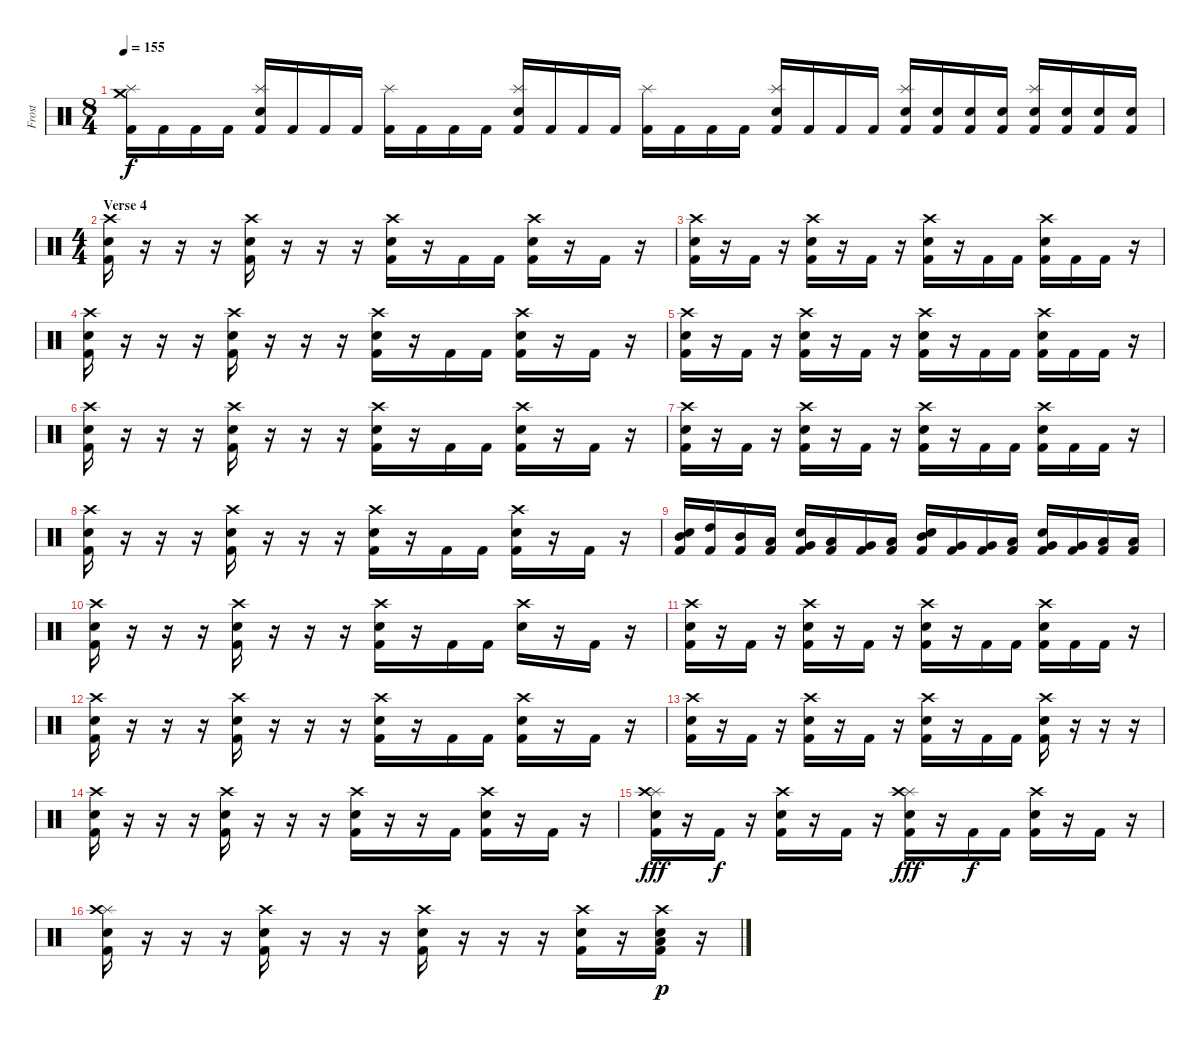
\track ("Frost" "Frost") {instrument percussion}
\staff {score}
\articulation defaults
\ts (8 4)
\tempo 155
\clef neutral
\ks c
("Kick (hit) 2" "Splash (hit)" "Crash medium (hit)").16{dy f} "Kick (hit) 2".16 "Kick (hit) 2".16 "Kick (hit) 2".16 ("Kick (hit) 2" "Electric Snare (hit)" "Splash (hit)").16 "Kick (hit) 2".16 "Kick (hit) 2".16 "Kick (hit) 2".16 ("Kick (hit) 2" "Splash (hit)").16 "Kick (hit) 2".16 "Kick (hit) 2".16 "Kick (hit) 2".16 ("Kick (hit) 2" "Electric Snare (hit)" "Splash (hit)").16 "Kick (hit) 2".16 "Kick (hit) 2".16 "Kick (hit) 2".16 ("Kick (hit) 2" "Splash (hit)").16 "Kick (hit) 2".16 "Kick (hit) 2".16 "Kick (hit) 2".16 ("Kick (hit) 2" "Electric Snare (hit)" "Splash (hit)").16 "Kick (hit) 2".16 "Kick (hit) 2".16 "Kick (hit) 2".16 ("Kick (hit) 2" "Electric Snare (hit)" "Splash (hit)").16 ("Kick (hit) 2" "Electric Snare (hit)").16 ("Kick (hit) 2" "Electric Snare (hit)").16 ("Kick (hit) 2" "Electric Snare (hit)").16 ("Kick (hit) 2" "Electric Snare (hit)" "Splash (hit)").16 ("Kick (hit) 2" "Electric Snare (hit)").16 ("Kick (hit) 2" "Electric Snare (hit)").16 ("Kick (hit) 2" "Electric Snare (hit)").16 |
\ts (4 4)
\section ("" "Verse 4")
("Kick (hit) 2" "Electric Snare (hit)" "Crash high (hit)").16 r.16 r.16 r.16 ("Kick (hit) 2" "Electric Snare (hit)" "Crash high (hit)").16 r.16 r.16 r.16 ("Kick (hit) 2" "Electric Snare (hit)" "Crash high (hit)").16 r.16 "Kick (hit) 2".16 "Kick (hit) 2".16 ("Kick (hit) 2" "Electric Snare (hit)" "Crash high (hit)").16 r.16 "Kick (hit) 2".16 r.16 |
("Kick (hit) 2" "Electric Snare (hit)" "Crash high (hit)").16 r.16 "Kick (hit) 2".16 r.16 ("Kick (hit) 2" "Electric Snare (hit)" "Crash high (hit)").16 r.16 "Kick (hit) 2".16 r.16 ("Kick (hit) 2" "Electric Snare (hit)" "Crash high (hit)").16 r.16 "Kick (hit) 2".16 "Kick (hit) 2".16 ("Kick (hit) 2" "Electric Snare (hit)" "Crash high (hit)").16 "Kick (hit) 2".16 "Kick (hit) 2".16 r.16 |
("Kick (hit) 2" "Electric Snare (hit)" "Crash high (hit)").16 r.16 r.16 r.16 ("Kick (hit) 2" "Electric Snare (hit)" "Crash high (hit)").16 r.16 r.16 r.16 ("Kick (hit) 2" "Electric Snare (hit)" "Crash high (hit)").16 r.16 "Kick (hit) 2".16 "Kick (hit) 2".16 ("Kick (hit) 2" "Electric Snare (hit)" "Crash high (hit)").16 r.16 "Kick (hit) 2".16 r.16 |
("Kick (hit) 2" "Electric Snare (hit)" "Crash high (hit)").16 r.16 "Kick (hit) 2".16 r.16 ("Kick (hit) 2" "Electric Snare (hit)" "Crash high (hit)").16 r.16 "Kick (hit) 2".16 r.16 ("Kick (hit) 2" "Electric Snare (hit)" "Crash high (hit)").16 r.16 "Kick (hit) 2".16 "Kick (hit) 2".16 ("Kick (hit) 2" "Electric Snare (hit)" "Crash high (hit)").16 "Kick (hit) 2".16 "Kick (hit) 2".16 r.16 |
("Kick (hit) 2" "Electric Snare (hit)" "Crash high (hit)").16 r.16 r.16 r.16 ("Kick (hit) 2" "Electric Snare (hit)" "Crash high (hit)").16 r.16 r.16 r.16 ("Kick (hit) 2" "Electric Snare (hit)" "Crash high (hit)").16 r.16 "Kick (hit) 2".16 "Kick (hit) 2".16 ("Kick (hit) 2" "Electric Snare (hit)" "Crash high (hit)").16 r.16 "Kick (hit) 2".16 r.16 |
("Kick (hit) 2" "Electric Snare (hit)" "Crash high (hit)").16 r.16 "Kick (hit) 2".16 r.16 ("Kick (hit) 2" "Electric Snare (hit)" "Crash high (hit)").16 r.16 "Kick (hit) 2".16 r.16 ("Kick (hit) 2" "Electric Snare (hit)" "Crash high (hit)").16 r.16 "Kick (hit) 2".16 "Kick (hit) 2".16 ("Kick (hit) 2" "Electric Snare (hit)" "Crash high (hit)").16 "Kick (hit) 2".16 "Kick (hit) 2".16 r.16 |
("Kick (hit) 2" "Electric Snare (hit)" "Crash high (hit)").16 r.16 r.16 r.16 ("Kick (hit) 2" "Electric Snare (hit)" "Crash high (hit)").16 r.16 r.16 r.16 ("Kick (hit) 2" "Electric Snare (hit)" "Crash high (hit)").16 r.16 "Kick (hit) 2".16 "Kick (hit) 2".16 ("Kick (hit) 2" "Electric Snare (hit)" "Crash high (hit)").16 r.16 "Kick (hit) 2".16 r.16 |
("Kick (hit) 2" "Electric Snare (hit)" "Mid Tom (hit)").16 ("Kick (hit) 2" "High Tom (hit)").16 ("Kick (hit) 2" "Mid Tom (hit)").16 ("Kick (hit) 2" "Low Tom (hit)").16 ("Kick (hit) 2" "Electric Snare (hit)" "Very Low Tom (hit)").16 ("Kick (hit) 2" "Low Tom (hit)").16 ("Kick (hit) 2" "Very Low Tom (hit)").16 ("Kick (hit) 2" "Low Tom (hit)").16 ("Kick (hit) 2" "Electric Snare (hit)" "Mid Tom (hit)").16 ("Kick (hit) 2" "Very Low Tom (hit)").16 ("Kick (hit) 2" "Very Low Tom (hit)").16 ("Kick (hit) 2" "Low Floor Tom (hit)").16 ("Kick (hit) 2" "Electric Snare (hit)" "Very Low Tom (hit)").16 ("Kick (hit) 2" "Very Low Tom (hit)").16 ("Kick (hit) 2" "Low Floor Tom (hit)").16 ("Kick (hit) 2" "Low Floor Tom (hit)").16 |
("Kick (hit) 2" "Electric Snare (hit)" "Crash high (hit)").16 r.16 r.16 r.16 ("Kick (hit) 2" "Electric Snare (hit)" "Crash high (hit)").16 r.16 r.16 r.16 ("Kick (hit) 2" "Electric Snare (hit)" "Crash high (hit)").16 r.16 "Kick (hit) 2".16 "Kick (hit) 2".16 ("Electric Snare (hit)" "Crash high (hit)").16 r.16 "Kick (hit) 2".16 r.16 |
("Kick (hit) 2" "Electric Snare (hit)" "Crash high (hit)").16 r.16 "Kick (hit) 2".16 r.16 ("Kick (hit) 2" "Electric Snare (hit)" "Crash high (hit)").16 r.16 "Kick (hit) 2".16 r.16 ("Kick (hit) 2" "Electric Snare (hit)" "Crash high (hit)").16 r.16 "Kick (hit) 2".16 "Kick (hit) 2".16 ("Kick (hit) 2" "Electric Snare (hit)" "Crash high (hit)").16 "Kick (hit) 2".16 "Kick (hit) 2".16 r.16 |
("Kick (hit) 2" "Electric Snare (hit)" "Crash high (hit)").16 r.16 r.16 r.16 ("Kick (hit) 2" "Electric Snare (hit)" "Crash high (hit)").16 r.16 r.16 r.16 ("Kick (hit) 2" "Electric Snare (hit)" "Crash high (hit)").16 r.16 "Kick (hit) 2".16 "Kick (hit) 2".16 ("Kick (hit) 2" "Electric Snare (hit)" "Crash high (hit)").16 r.16 "Kick (hit) 2".16 r.16 |
("Kick (hit) 2" "Electric Snare (hit)" "Crash high (hit)").16 r.16 "Kick (hit) 2".16 r.16 ("Kick (hit) 2" "Electric Snare (hit)" "Crash high (hit)").16 r.16 "Kick (hit) 2".16 r.16 ("Kick (hit) 2" "Electric Snare (hit)" "Crash high (hit)").16 r.16 "Kick (hit) 2".16 "Kick (hit) 2".16 ("Kick (hit) 2" "Electric Snare (hit)" "Crash high (hit)").16 r.16 r.16 r.16 |
("Kick (hit) 2" "Electric Snare (hit)" "Crash high (hit)").16 r.16 r.16 r.16 ("Kick (hit) 2" "Electric Snare (hit)" "Crash high (hit)").16 r.16 r.16 r.16 ("Kick (hit) 2" "Electric Snare (hit)" "Crash high (hit)").16 r.16 r.16 "Kick (hit) 2".16 ("Kick (hit) 2" "Electric Snare (hit)" "Crash high (hit)").16 r.16 "Kick (hit) 2".16 r.16 |
("Kick (hit) 2" "Electric Snare (hit)" "Splash (hit)" "Crash high (hit)").16{dy fff} r.16 "Kick (hit) 2".16{dy f} r.16 ("Kick (hit) 2" "Electric Snare (hit)" "Crash high (hit)").16 r.16 "Kick (hit) 2".16 r.16 ("Kick (hit) 2" "Electric Snare (hit)" "Splash (hit)" "Crash high (hit)").16{dy fff} r.16 "Kick (hit) 2".16{dy f} "Kick (hit) 2".16 ("Kick (hit) 2" "Electric Snare (hit)" "Crash high (hit)").16 r.16 "Kick (hit) 2".16 r.16 |
("Kick (hit) 2" "Electric Snare (hit)" "Splash (hit)" "Crash high (hit)").16 r.16 r.16 r.16 ("Kick (hit) 2" "Electric Snare (hit)" "Crash high (hit)").16 r.16 r.16 r.16 ("Kick (hit) 2" "Electric Snare (hit)" "Crash high (hit)").16 r.16 r.16 r.16 ("Kick (hit) 2" "Electric Snare (hit)" "Crash high (hit)").16 r.16 ("Kick (hit) 2" "Electric Snare (hit)" "Low Floor Tom (hit)" "Crash high (hit)").16{dy p} r.16
